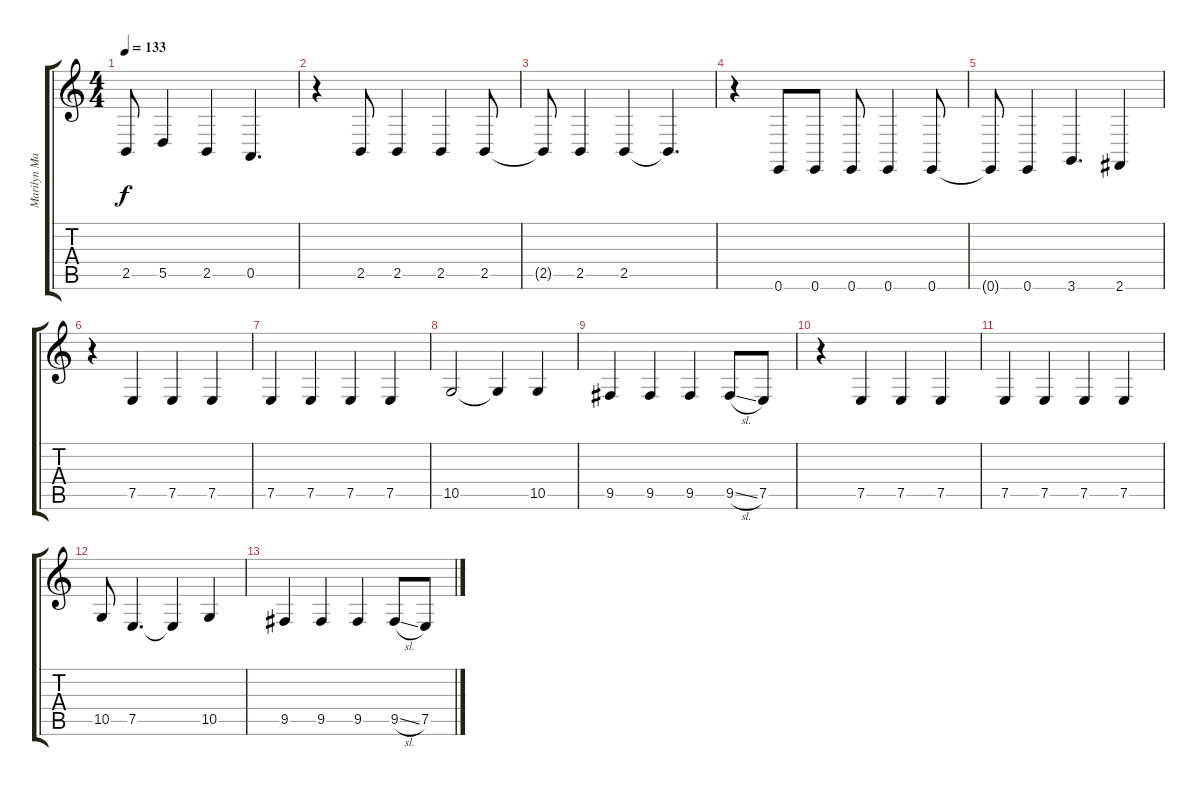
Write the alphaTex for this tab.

\track ("Marilyn Manson" "Marilyn Ma") {instrument lead2sawtooth}
\staff {score tabs}
\tuning (E4 B3 G3 D3 A2 E2) {hide}
\ts (4 4)
\tempo 133
\clef g2
\ks c
2.5.8{dy f} 5.5.4 2.5.4 0.5.4{d} |
r.4 2.5.8 2.5.4 2.5.4 2.5.8 |
2.5{t}.8 2.5.4 2.5.4 2.5{t}.4{d} |
r.4 0.6.8 0.6.8 0.6.8 0.6.4 0.6.8 |
0.6{t}.8 0.6.4 3.6.4{d} 2.6.4 |
r.4 7.5.4 7.5.4 7.5.4 |
7.5.4 7.5.4 7.5.4 7.5.4 |
10.5.2 10.5{t}.4 10.5.4 |
9.5.4 9.5.4 9.5.4 9.5{sl}.8 7.5.8 |
r.4 7.5.4 7.5.4 7.5.4 |
7.5.4 7.5.4 7.5.4 7.5.4 |
10.5.8 7.5.4{d} 7.5{t}.4 10.5.4 |
9.5.4 9.5.4 9.5.4 9.5{sl}.8 7.5.8
